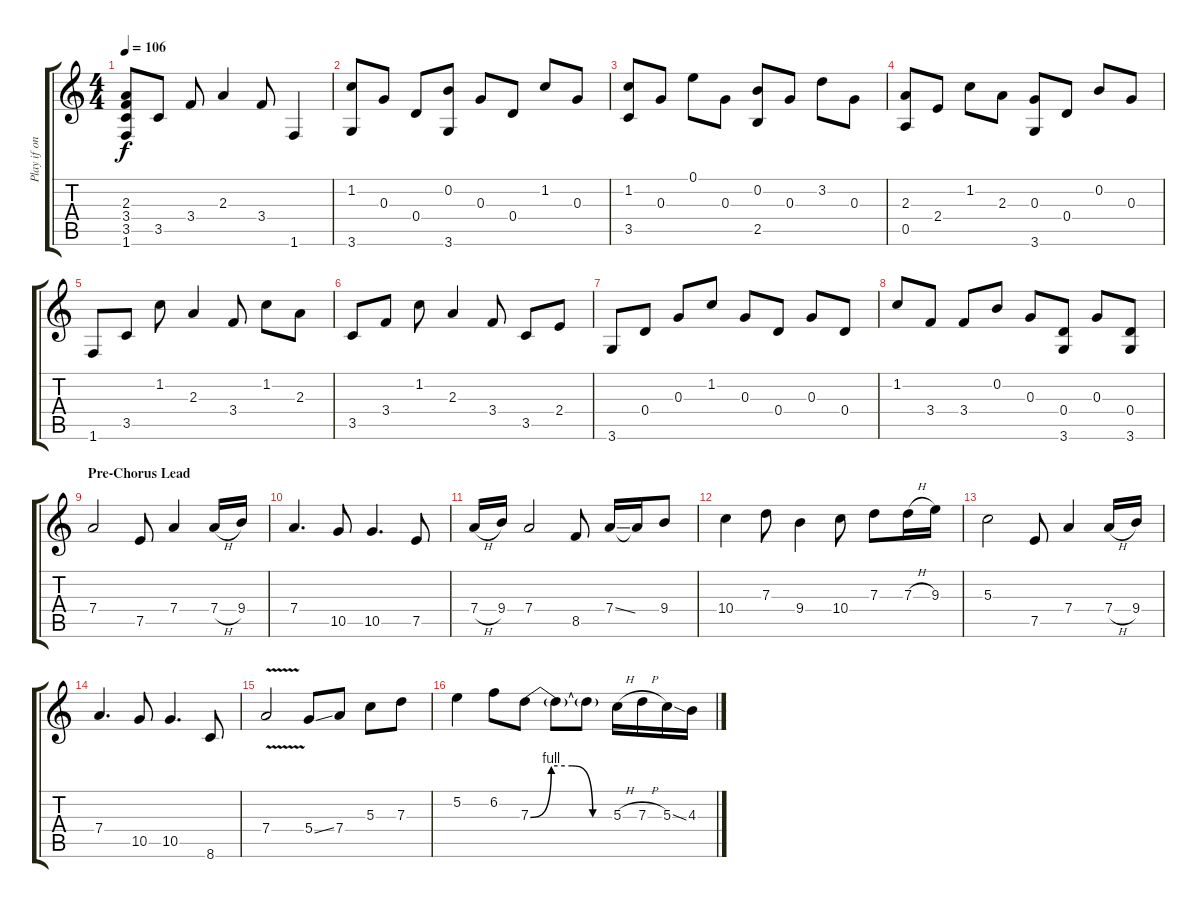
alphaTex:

\track ("Play if only one Guitar" "Play if on") {instrument electricguitarjazz}
\staff {score tabs}
\tuning (E4 B3 G3 D3 A2 E2) {hide}
\ts (4 4)
\tempo 106
\clef g2
\ks c
(2.3 3.4 3.5 1.6).8{dy f} 3.5.8 3.4.8 2.3.4 3.4.8 1.6.4 |
(1.2 3.6).8 0.3.8 0.4.8 (0.2 3.6).8 0.3.8 0.4.8 1.2.8 0.3.8 |
(1.2 3.5).8 0.3.8 0.1.8 0.3.8 (0.2 2.5).8 0.3.8 3.2.8 0.3.8 |
(2.3 0.5).8 2.4.8 1.2.8 2.3.8 (0.3 3.6).8 0.4.8 0.2.8 0.3.8 |
1.6.8 3.5.8 1.2.8 2.3.4 3.4.8 1.2.8 2.3.8 |
3.5.8 3.4.8 1.2.8 2.3.4 3.4.8 3.5.8 2.4.8 |
3.6.8 0.4.8 0.3.8 1.2.8 0.3.8 0.4.8 0.3.8 0.4.8 |
1.2.8 3.4.8 3.4.8 0.2.8 0.3.8 (0.4 3.6).8 0.3.8 (0.4 3.6).8 |
\section ("" "Pre-Chorus Lead")
7.4.2 7.5.8 7.4.4 7.4{h}.16 9.4.16 |
7.4.4{d} 10.5.8 10.5.4{d} 7.5.8 |
7.4{h}.16 9.4.16 7.4.2 8.5.8 7.4{ss}.16 7.4{t}.16 9.4.8 |
10.4.4 7.3.8 9.4.4 10.4.8 7.3.8 7.3{h}.16 9.3.16 |
5.3.2 7.5.8 7.4.4 7.4{h}.16 9.4.16 |
7.4.4{d} 10.5.8 10.5.4{d} 8.6.8 |
7.4{v}.2 5.4{ss}.8 7.4.8 5.3.8 7.3.8 |
5.2.4 6.2.8 7.3{be (custom 0 0 15 4 30 4 45 0 60 0)}.8 7.3{t}.8 7.3{t}.8 5.3{h}.16 7.3{h}.16 5.3{ss}.16 4.3.16
